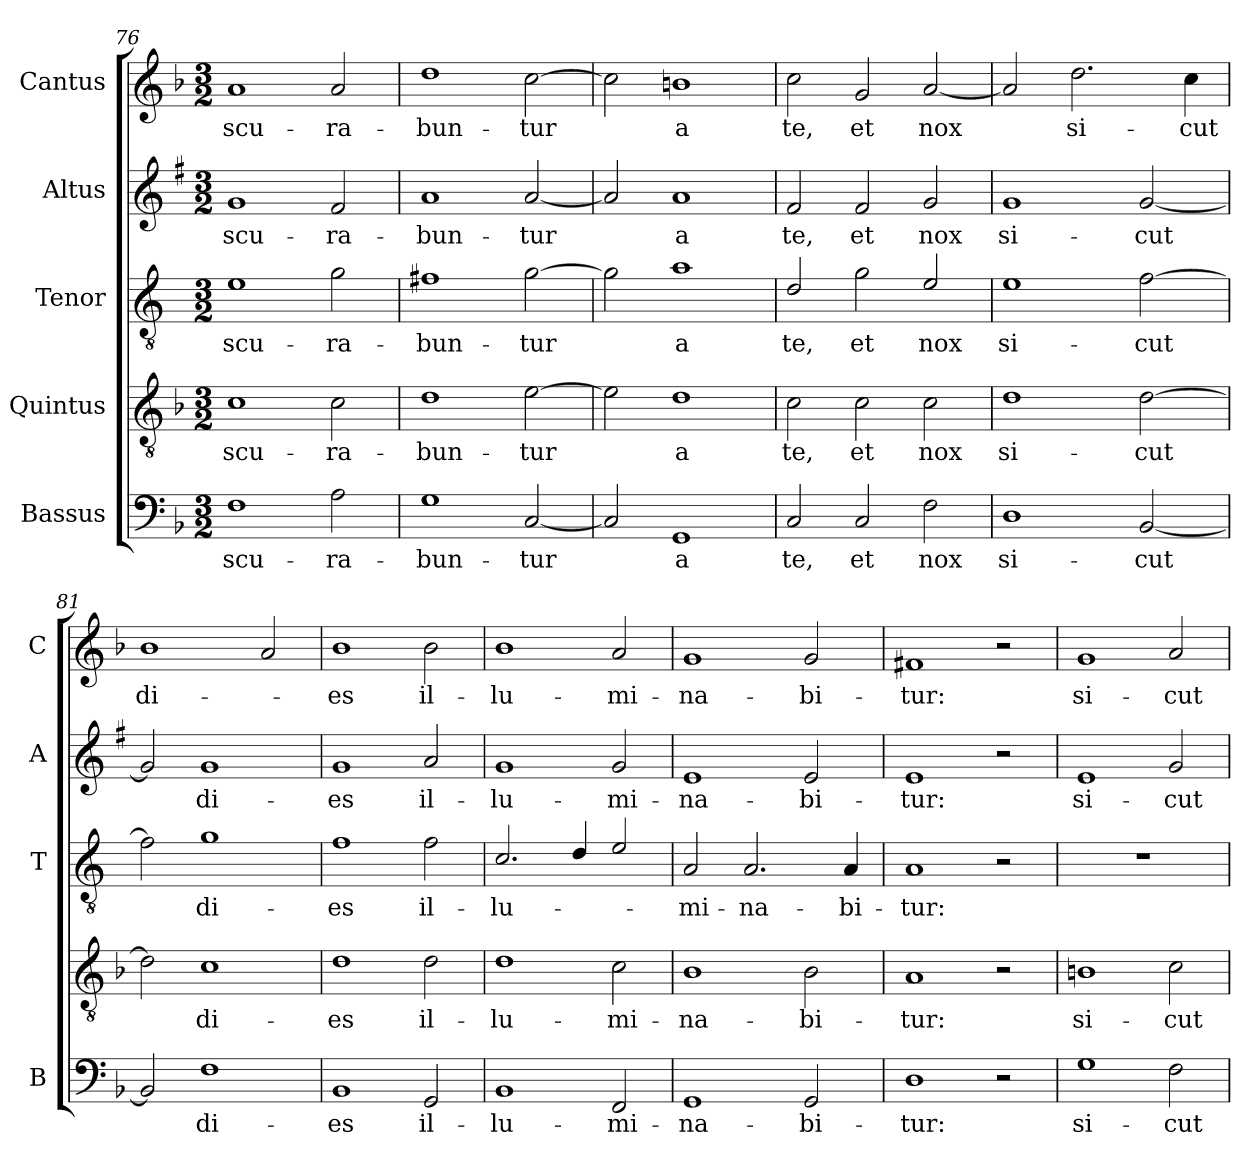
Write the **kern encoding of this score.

**kern	**text	**kern	**text	**kern	**text	**kern	**text	**kern	**text
*part5	*part5	*part4	*part4	*part3	*part3	*part2	*part2	*part1	*part1
*staff5	*staff5	*staff4	*staff4	*staff3	*staff3	*staff2	*staff2	*staff1	*staff1
*I"Bassus	*	*I"Quintus	*	*I"Tenor	*	*I"Altus	*	*I"Cantus	*
*I'B	*	*	*	*I'T	*	*I'A	*	*I'C	*
*clefF4	*	*clefGv2	*	*clefGv2	*	*clefG2	*	*clefG2	*
*	*	*	*	*ITrd4c7	*	*ITrd1c2	*	*	*
*k[b-]	*	*k[b-]	*	*k[b-]	*	*k[b-]	*	*k[b-]	*
*F:	*	*F:	*	*F:	*	*F:	*	*F:	*
*M3/2	*	*M3/2	*	*M3/2	*	*M3/2	*	*M3/2	*
=76	=76	=76	=76	=76	=76	=76	=76	=76	=76
!	!LO:LY:b	!	!LO:LY:b	!	!LO:LY:b	!	!LO:LY:b	!	!LO:LY:b
1F	-scu-	1c	-scu-	1A	-scu-	1f	-scu-	1a	-scu-
!	!LO:LY:b	!	!LO:LY:b	!	!LO:LY:b	!	!LO:LY:b	!	!LO:LY:b
2A\	-ra-	2c\	-ra-	2c\	-ra-	2e/	-ra-	2a/	-ra-
=77	=77	=77	=77	=77	=77	=77	=77	=77	=77
!	!LO:LY:b	!	!LO:LY:b	!	!LO:LY:b	!	!LO:LY:b	!	!LO:LY:b
1G	-bun-	1d	-bun-	1Bn	-bun-	1g	-bun-	1dd	-bun-
!	!LO:LY:b	!	!LO:LY:b	!	!LO:LY:b	!	!LO:LY:b	!	!LO:LY:b
[2C/	-tur	[2e\	-tur	[2c\	-tur	[2g/	-tur	[2cc\	-tur
=78	=78	=78	=78	=78	=78	=78	=78	=78	=78
2C/]	.	2e\]	.	2c\]	.	2g/]	.	2cc\]	.
!	!LO:LY:b	!	!LO:LY:b	!	!LO:LY:b	!	!LO:LY:b	!	!LO:LY:b
1GG	a	1d	a	1d	a	1g	a	1bn	a
=79	=79	=79	=79	=79	=79	=79	=79	=79	=79
!	!LO:LY:b	!	!LO:LY:b	!	!LO:LY:b	!	!LO:LY:b	!	!LO:LY:b
2C/	te,	2c\	te,	2G/	te,	2e/	te,	2cc\	te,
!	!LO:LY:b	!	!LO:LY:b	!	!LO:LY:b	!	!LO:LY:b	!	!LO:LY:b
2C/	et	2c\	et	2c\	et	2e/	et	2g/	et
!	!LO:LY:b	!	!LO:LY:b	!	!LO:LY:b	!	!LO:LY:b	!	!LO:LY:b
2F\	nox	2c\	nox	2A/	nox	2f/	nox	[2a/	nox
!!LO:PB:g=z
=80	=80	=80	=80	=80	=80	=80	=80	=80	=80
!	!LO:LY:b	!	!LO:LY:b	!	!LO:LY:b	!	!LO:LY:b	!	!
1D	si-	1d	si-	1A	si-	1f	si-	2a/]	.
!	!	!	!	!	!	!	!	!	!LO:LY:b
.	.	.	.	.	.	.	.	2.dd\	si-
!	!LO:LY:b	!	!LO:LY:b	!	!LO:LY:b	!	!LO:LY:b	!	!
[2BB-/	-cut	[2d\	-cut	[2B-\	-cut	[2f/	-cut	.	.
!	!	!	!	!	!	!	!	!	!LO:LY:b
.	.	.	.	.	.	.	.	4cc\	-cut
=81	=81	=81	=81	=81	=81	=81	=81	=81	=81
!	!	!	!	!	!	!	!	!	!LO:LY:b
2BB-/]	.	2d\]	.	2B-\]	.	2f/]	.	1b-	di-
!	!LO:LY:b	!	!LO:LY:b	!	!LO:LY:b	!	!LO:LY:b	!	!
1F	di-	1c	di-	1c	di-	1f	di-	.	.
.	.	.	.	.	.	.	.	2a/	.
=82	=82	=82	=82	=82	=82	=82	=82	=82	=82
!	!LO:LY:b	!	!LO:LY:b	!	!LO:LY:b	!	!LO:LY:b	!	!LO:LY:b
1BB-	-es	1d	-es	1B-	-es	1f	-es	1b-	-es
!	!LO:LY:b	!	!LO:LY:b	!	!LO:LY:b	!	!LO:LY:b	!	!LO:LY:b
2GG/	il-	2d\	il-	2B-\	il-	2g/	il-	2b-\	il-
=83	=83	=83	=83	=83	=83	=83	=83	=83	=83
!	!LO:LY:b	!	!LO:LY:b	!	!LO:LY:b	!	!LO:LY:b	!	!LO:LY:b
1BB-	-lu-	1d	-lu-	2.F/	-lu-	1f	-lu-	1b-	-lu-
.	.	.	.	4G/	.	.	.	.	.
!	!LO:LY:b	!	!LO:LY:b	!	!	!	!LO:LY:b	!	!LO:LY:b
2FF/	-mi-	2c\	-mi-	2A/	.	2f/	-mi-	2a/	-mi-
=84	=84	=84	=84	=84	=84	=84	=84	=84	=84
!	!LO:LY:b	!	!LO:LY:b	!	!LO:LY:b	!	!LO:LY:b	!	!LO:LY:b
1GG	-na-	1B-	-na-	2D/	-mi-	1d	-na-	1g	-na-
!	!	!	!	!	!LO:LY:b	!	!	!	!
.	.	.	.	2.D/	-na-	.	.	.	.
!	!LO:LY:b	!	!LO:LY:b	!	!	!	!LO:LY:b	!	!LO:LY:b
2GG/	-bi-	2B-\	-bi-	.	.	2d/	-bi-	2g/	-bi-
!	!	!	!	!	!LO:LY:b	!	!	!	!
.	.	.	.	4D/	-bi-	.	.	.	.
=85	=85	=85	=85	=85	=85	=85	=85	=85	=85
!	!LO:LY:b	!	!LO:LY:b	!	!LO:LY:b	!	!LO:LY:b	!	!LO:LY:b
1D	-tur:	1A	-tur:	1D	-tur:	1d	-tur:	1f#X	-tur:
2r	.	2r	.	2r	.	2r	.	2r	.
=86	=86	=86	=86	=86	=86	=86	=86	=86	=86
!	!LO:LY:b	!	!LO:LY:b	!	!	!	!LO:LY:b	!	!LO:LY:b
1G	si-	1Bn	si-	1.r	.	1d	si-	1g	si-
!	!LO:LY:b	!	!LO:LY:b	!	!	!	!LO:LY:b	!	!LO:LY:b
2F\	-cut	2c\	-cut	.	.	2f/	-cut	2a/	-cut
=	=	=	=	=	=	=	=	=	=
*-	*-	*-	*-	*-	*-	*-	*-	*-	*-
